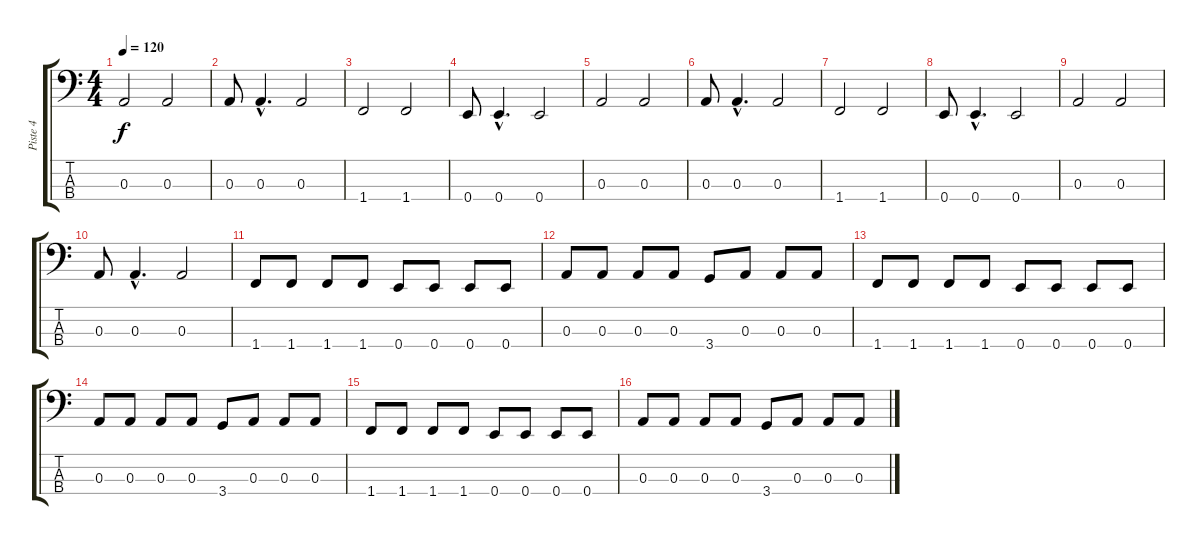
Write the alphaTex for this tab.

\track ("Piste 4" "Piste 4") {instrument electricbassfinger}
\staff {score tabs}
\tuning (G2 D2 A1 E1) {hide}
\ts (4 4)
\tempo 120
\clef f4
\ks c
0.3.2{dy f} 0.3.2 |
0.3.8 0.3{hac}.4{d} 0.3.2 |
1.4.2 1.4.2 |
0.4.8 0.4{hac}.4{d} 0.4.2 |
0.3.2 0.3.2 |
0.3.8 0.3{hac}.4{d} 0.3.2 |
1.4.2 1.4.2 |
0.4.8 0.4{hac}.4{d} 0.4.2 |
0.3.2 0.3.2 |
0.3.8 0.3{hac}.4{d} 0.3.2 |
1.4.8 1.4.8 1.4.8 1.4.8 0.4.8 0.4.8 0.4.8 0.4.8 |
0.3.8 0.3.8 0.3.8 0.3.8 3.4.8 0.3.8 0.3.8 0.3.8 |
1.4.8 1.4.8 1.4.8 1.4.8 0.4.8 0.4.8 0.4.8 0.4.8 |
0.3.8 0.3.8 0.3.8 0.3.8 3.4.8 0.3.8 0.3.8 0.3.8 |
1.4.8 1.4.8 1.4.8 1.4.8 0.4.8 0.4.8 0.4.8 0.4.8 |
0.3.8 0.3.8 0.3.8 0.3.8 3.4.8 0.3.8 0.3.8 0.3.8
